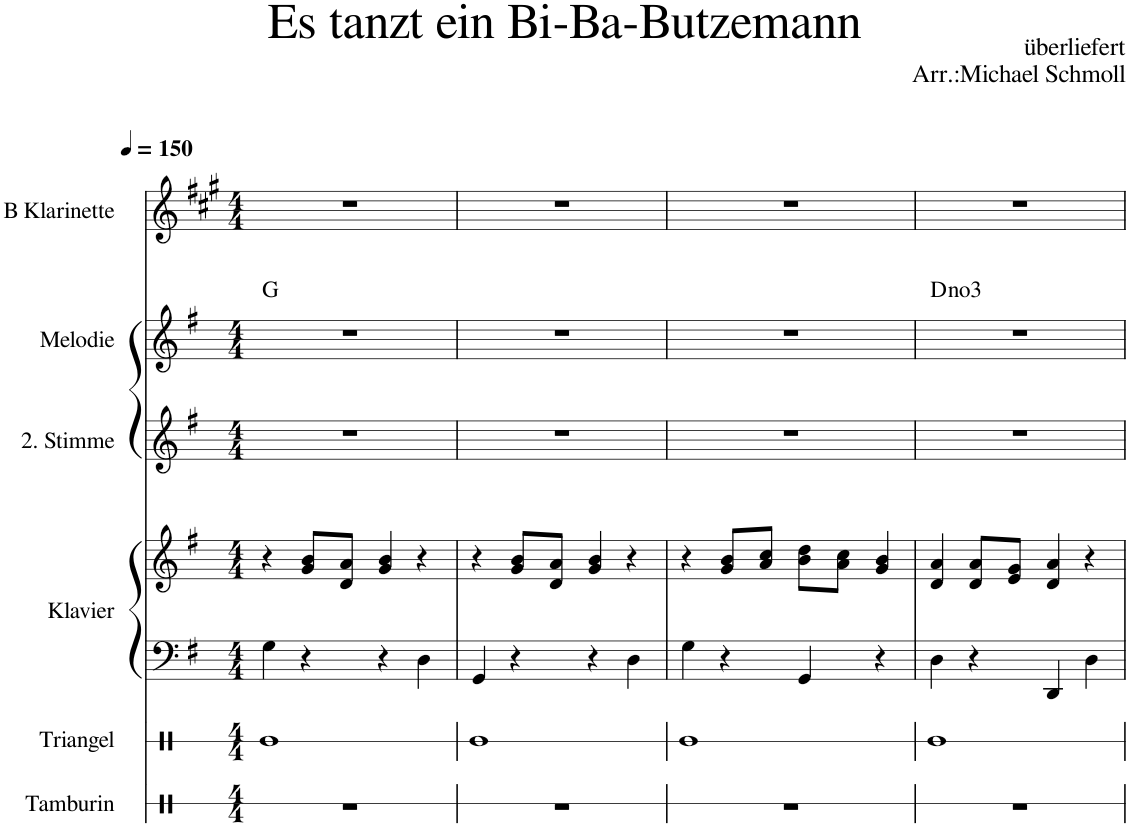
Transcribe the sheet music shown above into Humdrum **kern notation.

**kern	**kern	**kern	**kern	**kern	**kern	**harte	**kern
*part6	*part5	*part4	*part4	*part3	*part2	*part2	*part1
*staff7	*staff6	*staff5	*staff4	*staff3	*staff2	*	*staff1
*I"Tamburin	*I"Triangel	*I"Klavier	*	*I"2. Stimme	*I"Melodie	*	*I"B Klarinette
*I'Tamb.	*I'Trgl.	*I'Klav.	*	*I'2. St	*I'Mel.	*	*I'B Kl.
*stria1	*stria1	*	*	*	*	*	*
*clefX	*clefX	*clefF4	*clefG2	*clefG2	*clefG2	*	*clefG2
*	*	*	*	*	*	*	*Trd1c2
*k[]	*k[]	*k[f#]	*k[f#]	*k[f#]	*k[f#]	*	*k[f#c#g#]
*M4/4	*M4/4	*M4/4	*M4/4	*M4/4	*M4/4	*	*M4/4
*MM150	*MM150	*MM150	*MM150	*MM150	*MM150	*	*MM150
=1	=1	=1	=1	=1	=1	=1	=1
1r	1Re	4G\	4r	1r	1r	G:maj	1r
.	.	4r	8g/ 8b/L	.	.	.	.
.	.	.	8d/ 8a/J	.	.	.	.
.	.	4r	4g/ 4b/	.	.	.	.
.	.	4D\	4r	.	.	.	.
=2	=2	=2	=2	=2	=2	=2	=2
1r	1Re	4GG/	4r	1r	1r	.	1r
.	.	4r	8g/ 8b/L	.	.	.	.
.	.	.	8d/ 8a/J	.	.	.	.
.	.	4r	4g/ 4b/	.	.	.	.
.	.	4D\	4r	.	.	.	.
=3	=3	=3	=3	=3	=3	=3	=3
1r	1Re	4G\	4r	1r	1r	.	1r
.	.	4r	8g/ 8b/L	.	.	.	.
.	.	.	8a/ 8cc/J	.	.	.	.
.	.	4GG/	8b\ 8dd\L	.	.	.	.
.	.	.	8a\ 8cc\J	.	.	.	.
.	.	4r	4g/ 4b/	.	.	.	.
=4	=4	=4	=4	=4	=4	=4	=4
1r	1Re	4D\	4d/ 4a/	1r	1r	D:maj(*3)	1r
.	.	4r	8d/ 8a/L	.	.	.	.
.	.	.	8e/ 8g/J	.	.	.	.
.	.	4DD/	4d/ 4a/	.	.	.	.
.	.	4D\	4r	.	.	.	.
=	=	=	=	=	=	=	=
*-	*-	*-	*-	*-	*-	*-	*-
